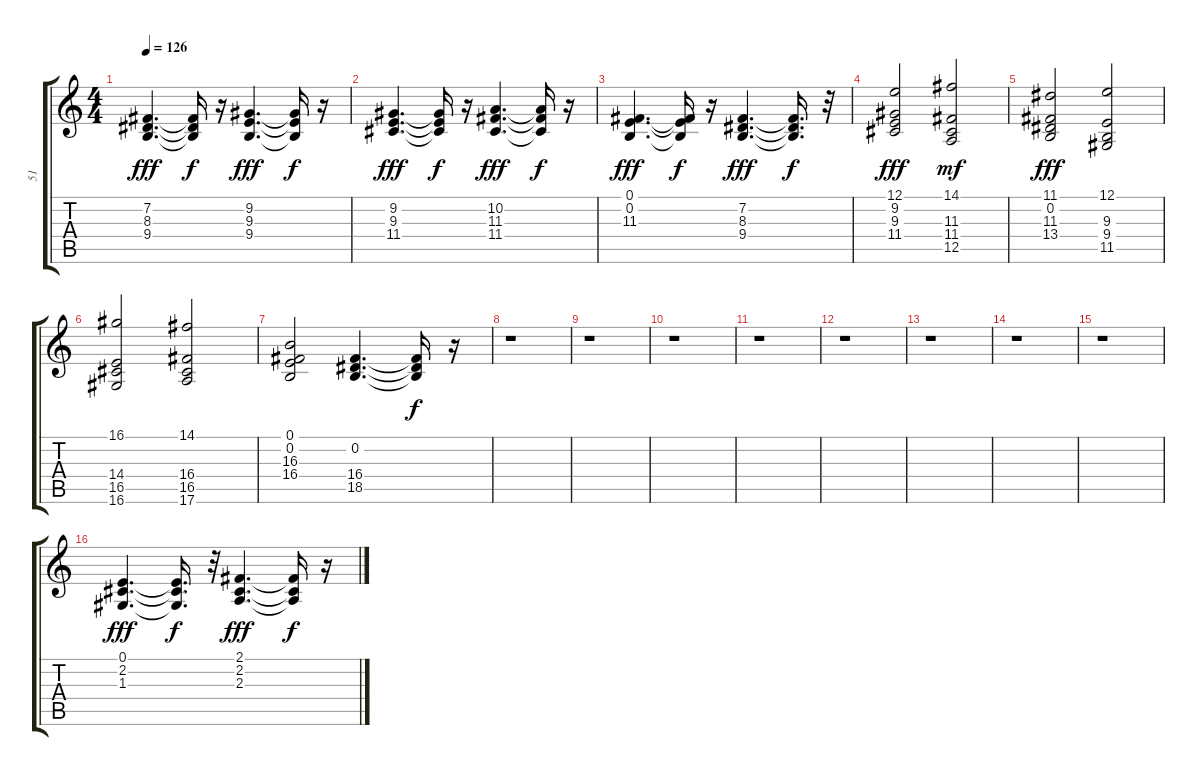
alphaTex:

\track ("51" "51") {instrument synthstrings1}
\staff {score tabs}
\tuning (E4 B3 G3 D3 A2 E2) {hide}
\ts (4 4)
\tempo 126
\clef g2
\ks c
(7.2 8.3 9.4).4{d dy fff} (7.2{t} 8.3{t} 9.4{t}).16{dy f} r.16 (9.2 9.3 9.4).4{d dy fff} (9.2{t} 9.3{t} 9.4{t}).16{dy f} r.16 |
(9.2 9.3 11.4).4{d dy fff} (9.2{t} 9.3{t} 11.4{t}).16{dy f} r.16 (10.2 11.3 11.4).4{d dy fff} (10.2{t} 11.3{t} 11.4{t}).16{dy f} r.16 |
(0.1 0.2 11.3).4{d dy fff} (0.1{t} 0.2{t} 11.3{t}).16{dy f} r.16 (7.2 8.3 9.4).4{d dy fff} (7.2{t} 8.3{t} 9.4{t}).16{d dy f} r.32 |
(12.1 9.2 9.3 11.4).2{dy fff} (14.1 11.3 11.4 12.5).2{dy mf} |
(11.1 0.2 11.3 13.4).2{dy fff} (12.1 9.3 9.4 11.5).2 |
(16.1 14.4 16.5 16.6).2 (14.1 16.4 16.5 17.6).2 |
(0.1 0.2 16.3 16.4).2 (0.2 16.4 18.5).4{d} (0.2{t} 16.4{t} 18.5{t}).16{dy f} r.16 |
r.1 |
r.1 |
r.1 |
r.1 |
r.1 |
r.1 |
r.1 |
r.1 |
(0.1 2.2 1.3).4{d dy fff} (0.1{t} 2.2{t} 1.3{t}).16{d dy f} r.32 (2.1 2.2 2.3).4{d dy fff} (2.1{t} 2.2{t} 2.3{t}).16{dy f} r.16
